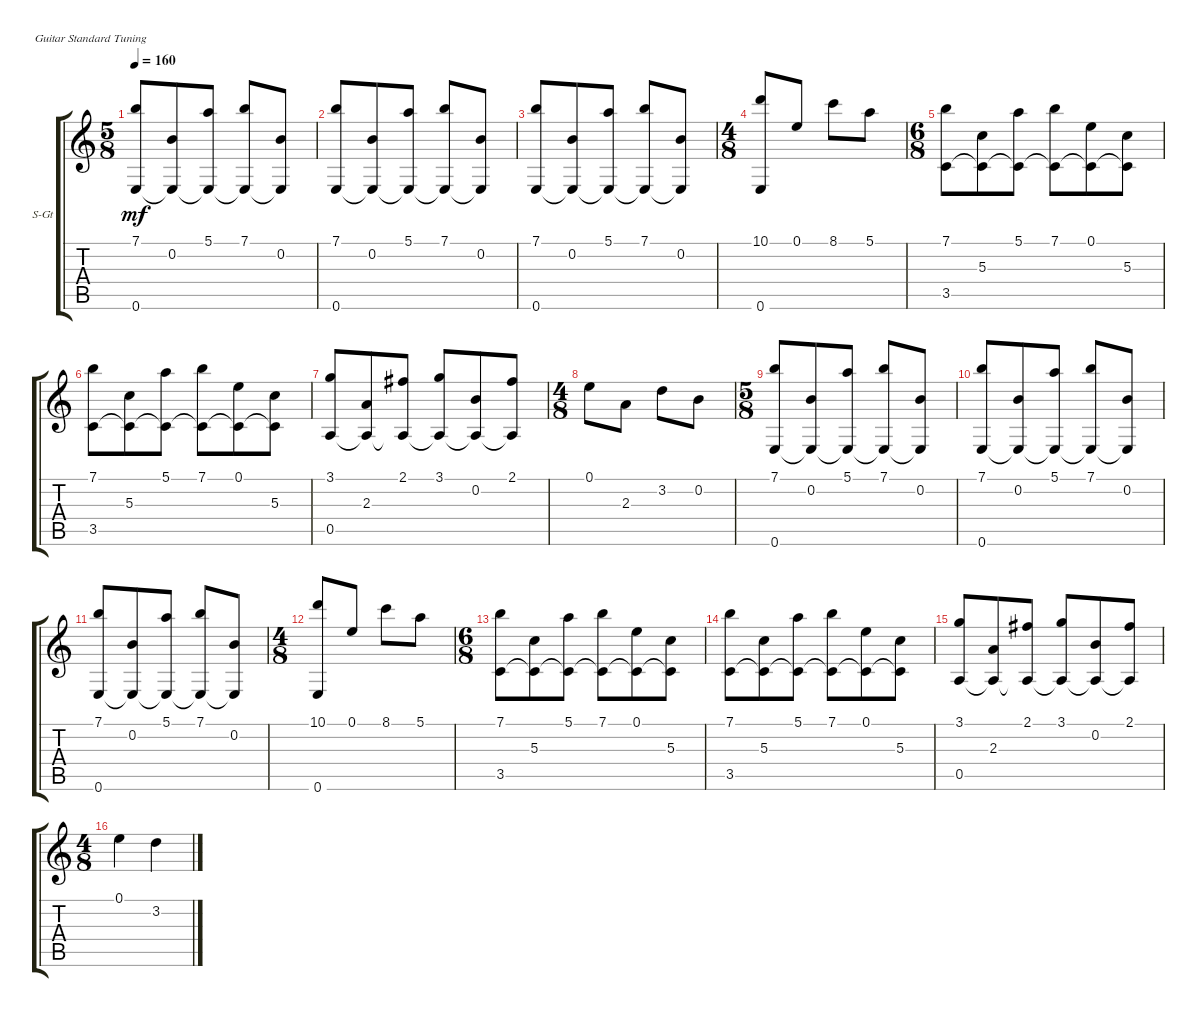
\defaultSystemsLayout 4
\bracketExtendMode groupsimilarinstruments
\firstSystemTrackNameOrientation horizontal
\otherSystemsTrackNameOrientation horizontal
\track ("Steel Guitar" "S-Gt") {instrument acousticguitarsteel}
\staff {score tabs}
\tuning (E4 B3 G3 D3 A2 E2)
\ts (5 8)
\tempo 160
\clef g2
\ks c
(7.1 0.6).8{dy mf instrument acousticguitarsteel} (0.2 0.6{t}).8 (5.1 0.6{t}).8 (7.1 0.6{t}).8 (0.2 0.6{t}).8 |
(7.1 0.6).8 (0.2 0.6{t}).8 (5.1 0.6{t}).8 (7.1 0.6{t}).8 (0.2 0.6{t}).8 |
(7.1 0.6).8 (0.2 0.6{t}).8 (5.1 0.6{t}).8 (7.1 0.6{t}).8 (0.2 0.6{t}).8 |
\ts (4 8)
(10.1 0.6).8 0.1.8 8.1.8 5.1.8 |
\ts (6 8)
(7.1 3.5).8 (5.3 3.5{t}).8 (5.1 3.5{t}).8 (7.1 3.5{t}).8 (0.1 3.5{t}).8 (5.3 3.5{t}).8 |
(7.1 3.5).8 (5.3 3.5{t}).8 (5.1 3.5{t}).8 (7.1 3.5{t}).8 (0.1 3.5{t}).8 (5.3 3.5{t}).8 |
(3.1 0.5).8 (2.3 0.5{t}).8 (2.1 0.5{t}).8 (3.1 0.5{t}).8 (0.2 0.5{t}).8 (2.1 0.5{t}).8 |
\ts (4 8)
0.1.8 2.3.8 3.2.8 0.2.8 |
\ts (5 8)
(7.1 0.6).8 (0.2 0.6{t}).8 (5.1 0.6{t}).8 (7.1 0.6{t}).8 (0.2 0.6{t}).8 |
(7.1 0.6).8 (0.2 0.6{t}).8 (5.1 0.6{t}).8 (7.1 0.6{t}).8 (0.2 0.6{t}).8 |
(7.1 0.6).8 (0.2 0.6{t}).8 (5.1 0.6{t}).8 (7.1 0.6{t}).8 (0.2 0.6{t}).8 |
\ts (4 8)
(10.1 0.6).8 0.1.8 8.1.8 5.1.8 |
\ts (6 8)
(7.1 3.5).8 (5.3 3.5{t}).8 (5.1 3.5{t}).8 (7.1 3.5{t}).8 (0.1 3.5{t}).8 (5.3 3.5{t}).8 |
(7.1 3.5).8 (5.3 3.5{t}).8 (5.1 3.5{t}).8 (7.1 3.5{t}).8 (0.1 3.5{t}).8 (5.3 3.5{t}).8 |
(3.1 0.5).8 (2.3 0.5{t}).8 (2.1 0.5{t}).8 (3.1 0.5{t}).8 (0.2 0.5{t}).8 (2.1 0.5{t}).8 |
\ts (4 8)
0.1.4 3.2.4
